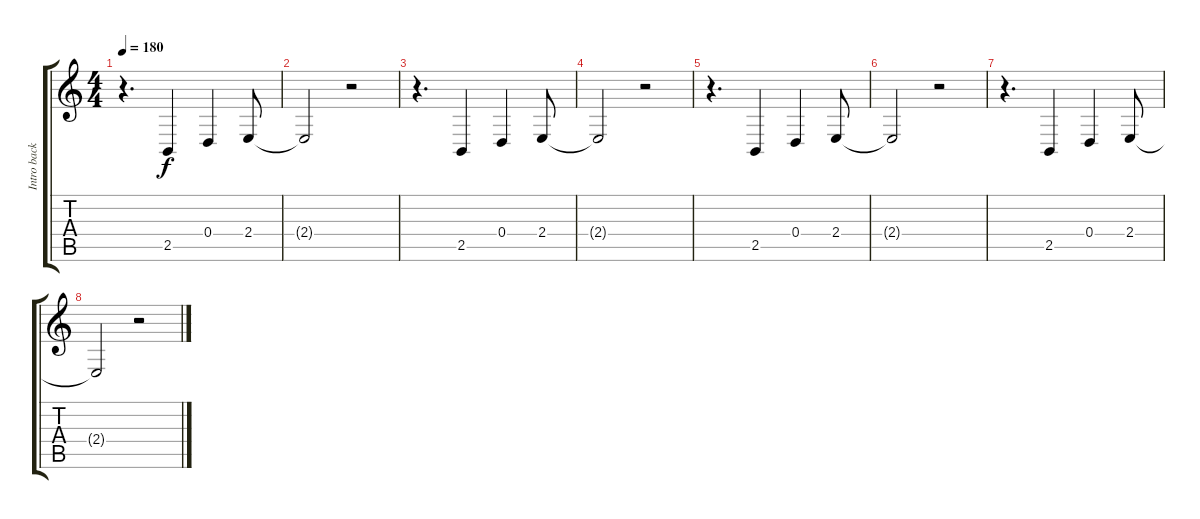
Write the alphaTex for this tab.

\track ("Intro background (2)" "Intro back") {instrument voiceoohs}
\staff {score tabs}
\tuning (E4 B3 G3 D3 A2 E2) {hide}
\ts (4 4)
\tempo 180
\clef g2
\ks c
r.4{d dy f} 2.5.4 0.4.4 2.4.8 |
2.4{t}.2 r.2 |
r.4{d} 2.5.4 0.4.4 2.4.8 |
2.4{t}.2 r.2 |
r.4{d} 2.5.4 0.4.4 2.4.8 |
2.4{t}.2 r.2 |
r.4{d} 2.5.4 0.4.4 2.4.8 |
2.4{t}.2 r.2
